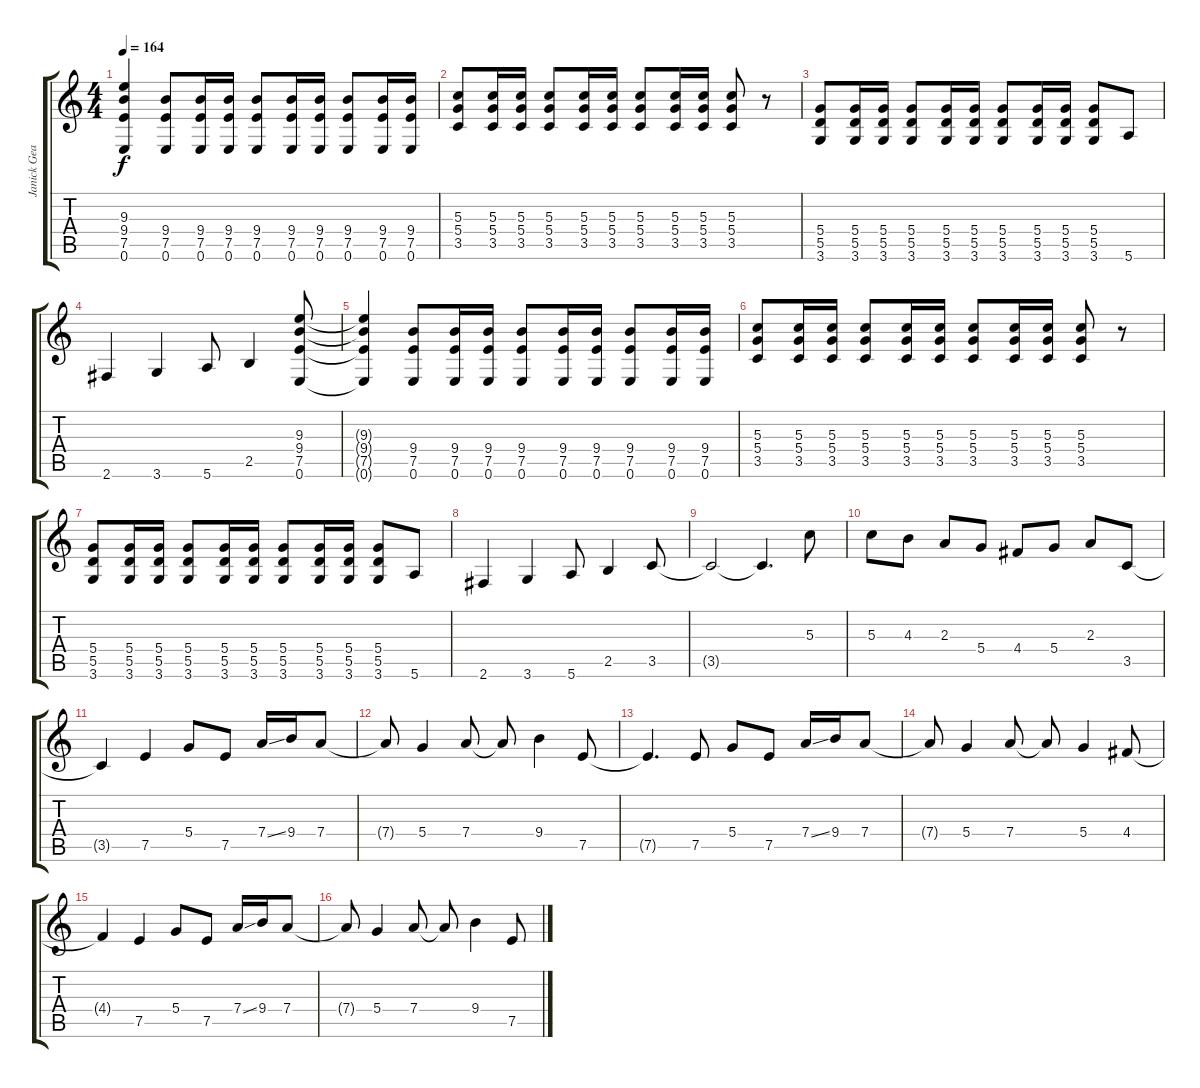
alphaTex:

\track ("Janick Gears (Guitar 1)" "Janick Gea") {instrument distortionguitar}
\staff {score tabs}
\tuning (E4 B3 G3 D3 A2 E2) {hide}
\ts (4 4)
\tempo 164
\clef g2
\ks c
(9.3{t} 9.4{t} 7.5{t} 0.6{t}).4{dy f} (9.4 7.5 0.6).8 (9.4 7.5 0.6).16 (9.4 7.5 0.6).16 (9.4 7.5 0.6).8 (9.4 7.5 0.6).16 (9.4 7.5 0.6).16 (9.4 7.5 0.6).8 (9.4 7.5 0.6).16 (9.4 7.5 0.6).16 |
(5.3 5.4 3.5).8 (5.3 5.4 3.5).16 (5.3 5.4 3.5).16 (5.3 5.4 3.5).8 (5.3 5.4 3.5).16 (5.3 5.4 3.5).16 (5.3 5.4 3.5).8 (5.3 5.4 3.5).16 (5.3 5.4 3.5).16 (5.3 5.4 3.5).8 r.8 |
(5.4 5.5 3.6).8 (5.4 5.5 3.6).16 (5.4 5.5 3.6).16 (5.4 5.5 3.6).8 (5.4 5.5 3.6).16 (5.4 5.5 3.6).16 (5.4 5.5 3.6).8 (5.4 5.5 3.6).16 (5.4 5.5 3.6).16 (5.4 5.5 3.6).8 5.6.8 |
2.6.4 3.6.4 5.6.8 2.5.4 (9.3 9.4 7.5 0.6).8 |
(9.3{t} 9.4{t} 7.5{t} 0.6{t}).4 (9.4 7.5 0.6).8 (9.4 7.5 0.6).16 (9.4 7.5 0.6).16 (9.4 7.5 0.6).8 (9.4 7.5 0.6).16 (9.4 7.5 0.6).16 (9.4 7.5 0.6).8 (9.4 7.5 0.6).16 (9.4 7.5 0.6).16 |
(5.3 5.4 3.5).8 (5.3 5.4 3.5).16 (5.3 5.4 3.5).16 (5.3 5.4 3.5).8 (5.3 5.4 3.5).16 (5.3 5.4 3.5).16 (5.3 5.4 3.5).8 (5.3 5.4 3.5).16 (5.3 5.4 3.5).16 (5.3 5.4 3.5).8 r.8 |
(5.4 5.5 3.6).8 (5.4 5.5 3.6).16 (5.4 5.5 3.6).16 (5.4 5.5 3.6).8 (5.4 5.5 3.6).16 (5.4 5.5 3.6).16 (5.4 5.5 3.6).8 (5.4 5.5 3.6).16 (5.4 5.5 3.6).16 (5.4 5.5 3.6).8 5.6.8 |
2.6.4 3.6.4 5.6.8 2.5.4 3.5.8 |
3.5{t}.2 3.5{t}.4{d} 5.3.8 |
5.3.8 4.3.8 2.3.8 5.4.8 4.4.8 5.4.8 2.3.8 3.5.8 |
3.5{t}.4 7.5.4 5.4.8 7.5.8 7.4{ss}.16 9.4.16 7.4.8 |
7.4{t}.8 5.4.4 7.4.8 7.4{t}.8 9.4.4 7.5.8 |
7.5{t}.4{d} 7.5.8 5.4.8 7.5.8 7.4{ss}.16 9.4.16 7.4.8 |
7.4{t}.8 5.4.4 7.4.8 7.4{t}.8 5.4.4 4.4.8 |
4.4{t}.4 7.5.4 5.4.8 7.5.8 7.4{ss}.16 9.4.16 7.4.8 |
7.4{t}.8 5.4.4 7.4.8 7.4{t}.8 9.4.4 7.5.8
